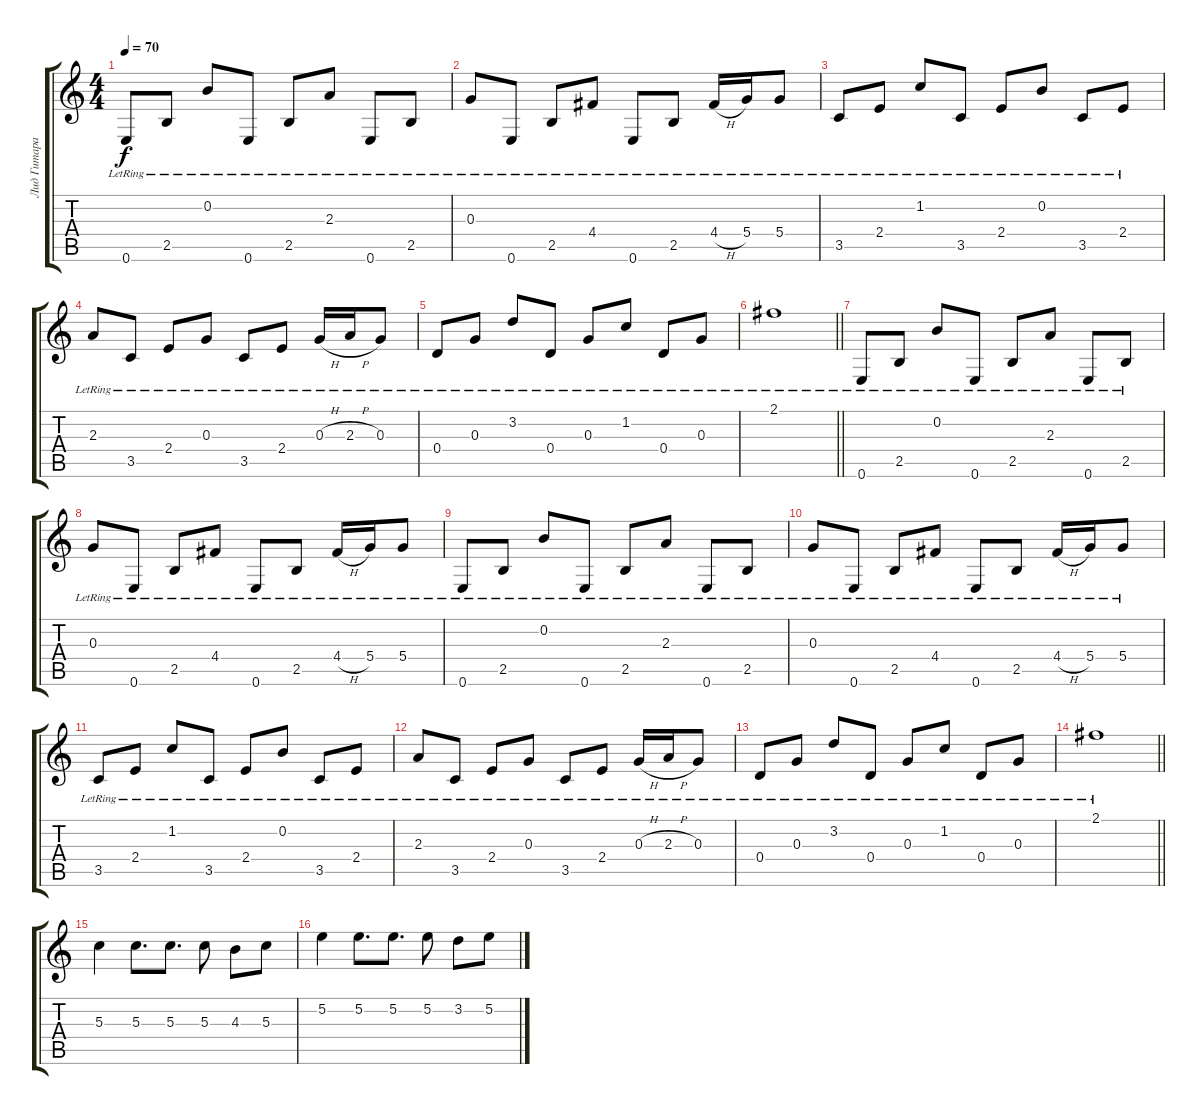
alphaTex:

\track ("Лид Гитара" "Лид Гитара") {instrument electricguitarclean}
\staff {score tabs}
\tuning (E4 B3 G3 D3 A2 E2) {hide}
\ts (4 4)
\tempo 70
\clef g2
\ks c
0.6{lr}.8{dy f} 2.5{lr}.8 0.2{lr}.8 0.6{lr}.8 2.5{lr}.8 2.3{lr}.8 0.6{lr}.8 2.5{lr}.8 |
0.3{lr}.8 0.6{lr}.8 2.5{lr}.8 4.4{lr}.8 0.6{lr}.8 2.5{lr}.8 4.4{h lr}.16 5.4{lr}.16 5.4{lr}.8 |
3.5{lr}.8 2.4{lr}.8 1.2{lr}.8 3.5{lr}.8 2.4{lr}.8 0.2{lr}.8 3.5{lr}.8 2.4{lr}.8 |
2.3{lr}.8 3.5{lr}.8 2.4{lr}.8 0.3{lr}.8 3.5{lr}.8 2.4{lr}.8 0.3{h lr}.16 2.3{h lr}.16 0.3{lr}.8 |
0.4{lr}.8 0.3{lr}.8 3.2{lr}.8 0.4{lr}.8 0.3{lr}.8 1.2{lr}.8 0.4{lr}.8 0.3{lr}.8 |
\barLineRight lightlight
2.1{lr}.1 |
\section ("" "")
0.6{lr}.8 2.5{lr}.8 0.2{lr}.8 0.6{lr}.8 2.5{lr}.8 2.3{lr}.8 0.6{lr}.8 2.5{lr}.8 |
0.3{lr}.8 0.6{lr}.8 2.5{lr}.8 4.4{lr}.8 0.6{lr}.8 2.5{lr}.8 4.4{h lr}.16 5.4{lr}.16 5.4{lr}.8 |
0.6{lr}.8 2.5{lr}.8 0.2{lr}.8 0.6{lr}.8 2.5{lr}.8 2.3{lr}.8 0.6{lr}.8 2.5{lr}.8 |
0.3{lr}.8 0.6{lr}.8 2.5{lr}.8 4.4{lr}.8 0.6{lr}.8 2.5{lr}.8 4.4{h lr}.16 5.4{lr}.16 5.4{lr}.8 |
3.5{lr}.8 2.4{lr}.8 1.2{lr}.8 3.5{lr}.8 2.4{lr}.8 0.2{lr}.8 3.5{lr}.8 2.4{lr}.8 |
2.3{lr}.8 3.5{lr}.8 2.4{lr}.8 0.3{lr}.8 3.5{lr}.8 2.4{lr}.8 0.3{h lr}.16 2.3{h lr}.16 0.3{lr}.8 |
0.4{lr}.8 0.3{lr}.8 3.2{lr}.8 0.4{lr}.8 0.3{lr}.8 1.2{lr}.8 0.4{lr}.8 0.3{lr}.8 |
\barLineRight lightlight
2.1{lr}.1 |
\section ("" "")
5.3.4{instrument distortionguitar} 5.3.8{d} 5.3.8{d} 5.3.8 4.3.8 5.3.8 |
5.2.4 5.2.8{d} 5.2.8{d} 5.2.8 3.2.8 5.2.8
